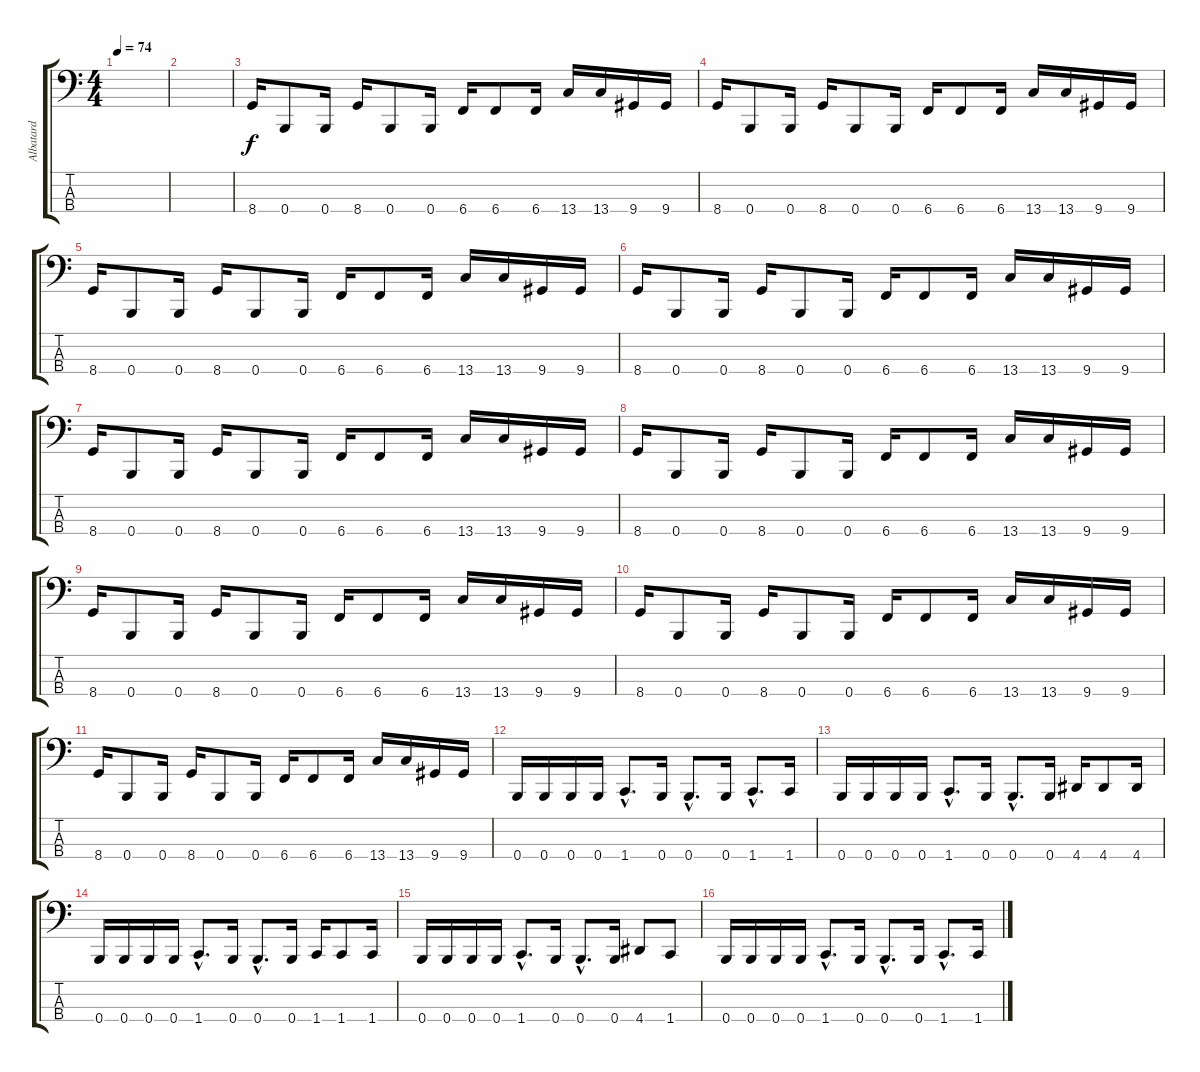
\track ("Albatard" "Albatard") {instrument acousticguitarsteel}
\staff {score tabs}
\tuning (E2 B1 Gb1 B0) {hide}
\ts (4 4)
\tempo 74
\clef f4
\ks c
|
|
8.4.16 0.4.8 0.4.16 8.4.16 0.4.8 0.4.16 6.4.16 6.4.8 6.4.16 13.4.16 13.4.16 9.4.16 9.4.16 |
8.4.16 0.4.8 0.4.16 8.4.16 0.4.8 0.4.16 6.4.16 6.4.8 6.4.16 13.4.16 13.4.16 9.4.16 9.4.16 |
8.4.16 0.4.8 0.4.16 8.4.16 0.4.8 0.4.16 6.4.16 6.4.8 6.4.16 13.4.16 13.4.16 9.4.16 9.4.16 |
8.4.16 0.4.8 0.4.16 8.4.16 0.4.8 0.4.16 6.4.16 6.4.8 6.4.16 13.4.16 13.4.16 9.4.16 9.4.16 |
8.4.16 0.4.8 0.4.16 8.4.16 0.4.8 0.4.16 6.4.16 6.4.8 6.4.16 13.4.16 13.4.16 9.4.16 9.4.16 |
8.4.16 0.4.8 0.4.16 8.4.16 0.4.8 0.4.16 6.4.16 6.4.8 6.4.16 13.4.16 13.4.16 9.4.16 9.4.16 |
8.4.16 0.4.8 0.4.16 8.4.16 0.4.8 0.4.16 6.4.16 6.4.8 6.4.16 13.4.16 13.4.16 9.4.16 9.4.16 |
8.4.16 0.4.8 0.4.16 8.4.16 0.4.8 0.4.16 6.4.16 6.4.8 6.4.16 13.4.16 13.4.16 9.4.16 9.4.16 |
8.4.16 0.4.8 0.4.16 8.4.16 0.4.8 0.4.16 6.4.16 6.4.8 6.4.16 13.4.16 13.4.16 9.4.16 9.4.16 |
0.4.16 0.4.16 0.4.16 0.4.16 1.4{hac}.8{d} 0.4.16 0.4{hac}.8{d} 0.4.16 1.4{hac}.8{d} 1.4.16 |
0.4.16 0.4.16 0.4.16 0.4.16 1.4{hac}.8{d} 0.4.16 0.4{hac}.8{d} 0.4.16 4.4.16 4.4.8 4.4.16 |
0.4.16 0.4.16 0.4.16 0.4.16 1.4{hac}.8{d} 0.4.16 0.4{hac}.8{d} 0.4.16 1.4.16 1.4.8 1.4.16 |
0.4.16 0.4.16 0.4.16 0.4.16 1.4{hac}.8{d} 0.4.16 0.4{hac}.8{d} 0.4.16 4.4.8 1.4.8 |
0.4.16 0.4.16 0.4.16 0.4.16 1.4{hac}.8{d} 0.4.16 0.4{hac}.8{d} 0.4.16 1.4{hac}.8{d} 1.4.16
